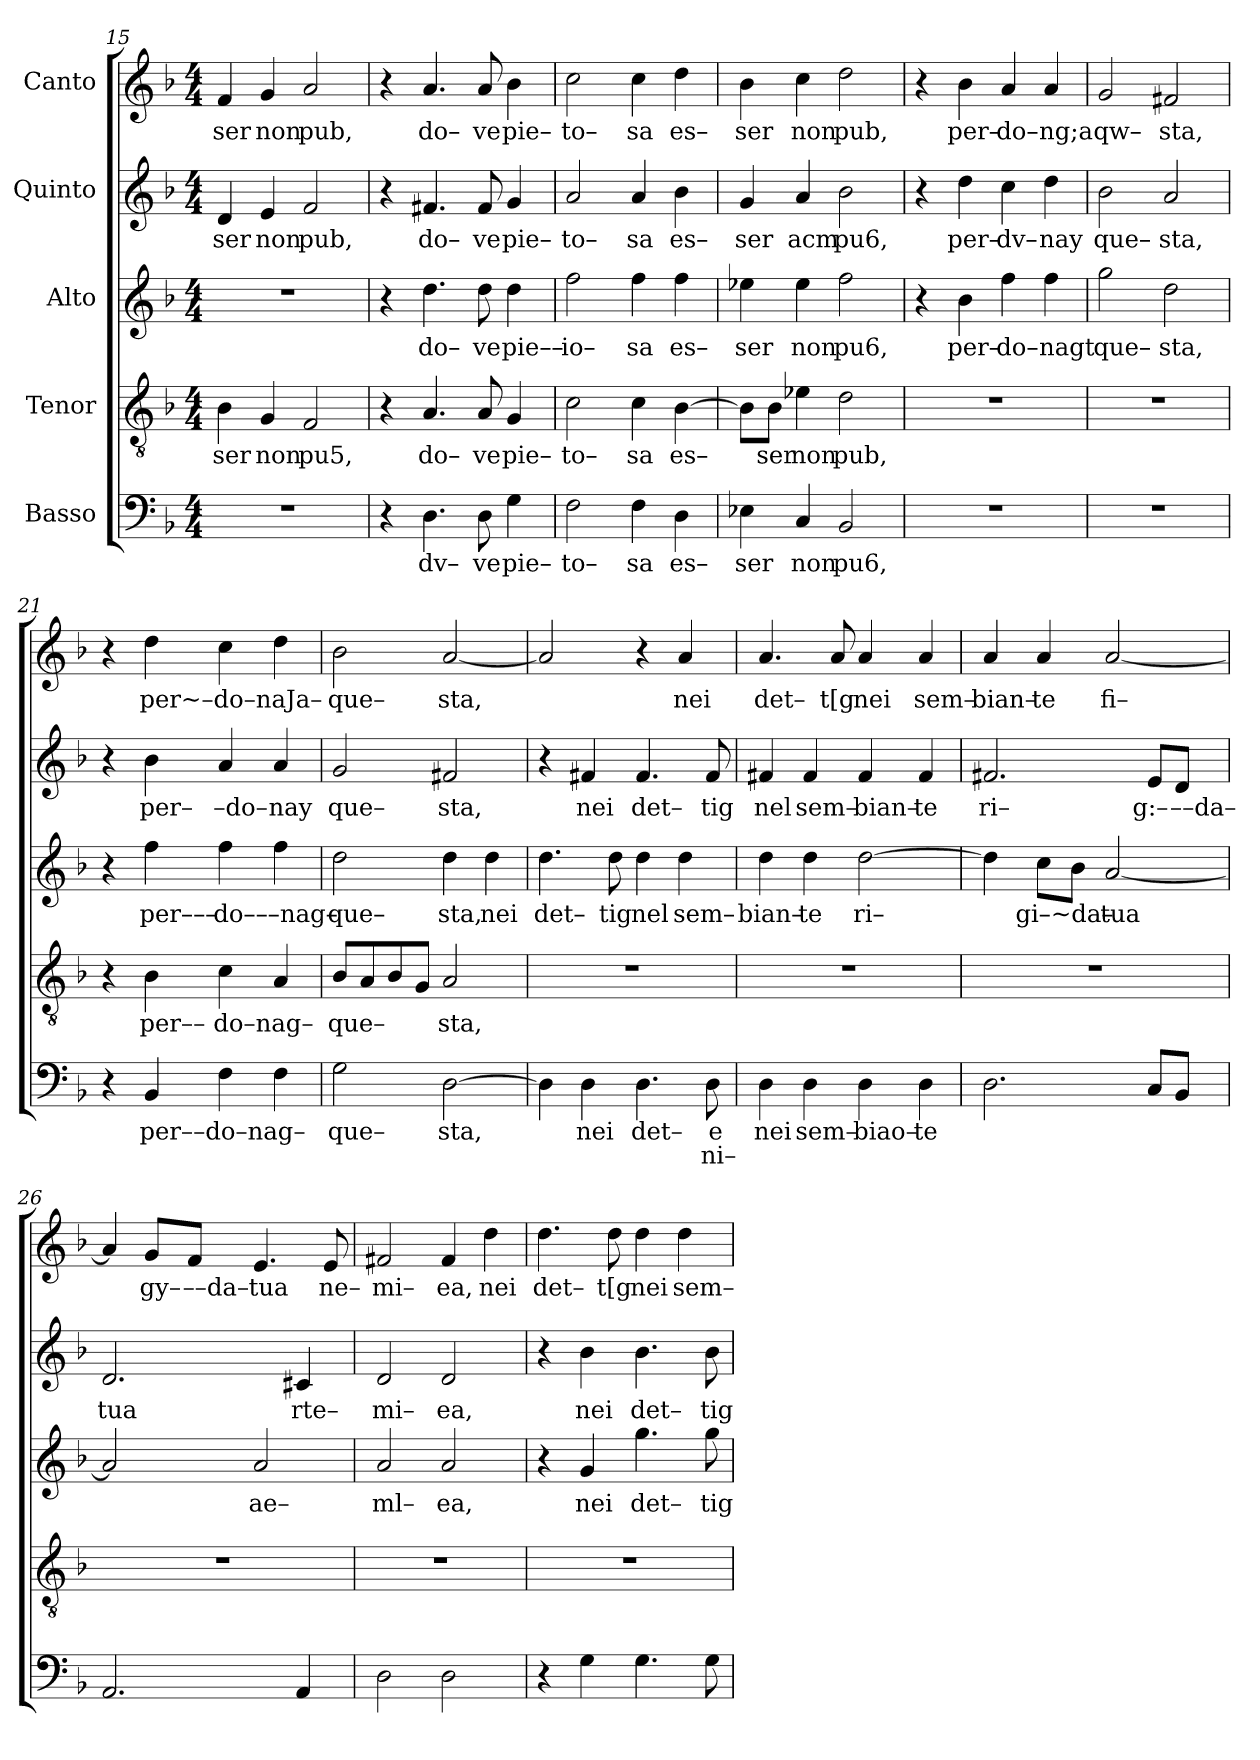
**kern	**text	**text	**kern	**text	**kern	**text	**kern	**text	**kern	**text
*part5	*part5	*part5	*part4	*part4	*part3	*part3	*part2	*part2	*part1	*part1
*staff5	*staff5	*staff5	*staff4	*staff4	*staff3	*staff3	*staff2	*staff2	*staff1	*staff1
*I"Basso	*	*	*I"Tenor	*	*I"Alto	*	*I"Quinto	*	*I"Canto	*
*clefF4	*	*	*clefGv2	*	*clefG2	*	*clefG2	*	*clefG2	*
*k[b-]	*	*	*k[b-]	*	*k[b-]	*	*k[b-]	*	*k[b-]	*
*F:	*	*	*F:	*	*F:	*	*F:	*	*F:	*
*M4/4	*	*	*M4/4	*	*M4/4	*	*M4/4	*	*M4/4	*
=15	=15	=15	=15	=15	=15	=15	=15	=15	=15	=15
!	!	!	!	!LO:LY:b	!	!	!	!LO:LY:b	!	!LO:LY:b
1r	.	.	4B-\	ser	1r	.	4d/	ser	4f/	ser
!	!	!	!	!LO:LY:b	!	!	!	!LO:LY:b	!	!LO:LY:b
.	.	.	4G/	non	.	.	4e/	non	4g/	non
!	!	!	!	!LO:LY:b	!	!	!	!LO:LY:b	!	!LO:LY:b
.	.	.	2F/	pu5,	.	.	2f/	pub,	2a/	pub,
=16	=16	=16	=16	=16	=16	=16	=16	=16	=16	=16
4r	.	.	4r	.	4r	.	4r	.	4r	.
!	!LO:LY:b	!	!	!LO:LY:b	!	!LO:LY:b	!	!LO:LY:b	!	!LO:LY:b
4.D\	dv–	.	4.A/	do–	4.dd\	do–	4.f#X/	do–	4.a/	do–
!	!LO:LY:b	!	!	!LO:LY:b	!	!LO:LY:b	!	!LO:LY:b	!	!LO:LY:b
8D\	ve	.	8A/	ve	8dd\	ve	8f#/	ve	8a/	ve
!	!LO:LY:b	!	!	!LO:LY:b	!	!LO:LY:b	!	!LO:LY:b	!	!LO:LY:b
4G\	pie–	.	4G/	pie–	4dd\	pie––	4g/	pie–	4b-\	pie–
=17	=17	=17	=17	=17	=17	=17	=17	=17	=17	=17
!	!LO:LY:b	!	!	!LO:LY:b	!	!LO:LY:b	!	!LO:LY:b	!	!LO:LY:b
2F\	to–	.	2c\	to–	2ff\	io–	2a/	to–	2cc\	to–
!	!LO:LY:b	!	!	!LO:LY:b	!	!LO:LY:b	!	!LO:LY:b	!	!LO:LY:b
4F\	sa	.	4c\	sa	4ff\	sa	4a/	sa	4cc\	sa
!	!LO:LY:b	!	!	!LO:LY:b	!	!LO:LY:b	!	!LO:LY:b	!	!LO:LY:b
4D\	es–	.	[4B-\	es–	4ff\	es–	4b-\	es–	4dd\	es–
=18	=18	=18	=18	=18	=18	=18	=18	=18	=18	=18
!	!LO:LY:b	!	!	!	!	!LO:LY:b	!	!LO:LY:b	!	!LO:LY:b
4E-X\	ser	.	8B-\L]	.	4ee-X\	ser	4g/	ser	4b-\	ser
!	!	!	!	!LO:LY:b	!	!	!	!	!	!
.	.	.	8B-\J	ser	.	.	.	.	.	.
!	!LO:LY:b	!	!	!LO:LY:b	!	!LO:LY:b	!	!LO:LY:b	!	!LO:LY:b
4C/	non	.	4e-X\	non	4ee-\	non	4a/	acm	4cc\	non
!	!LO:LY:b	!	!	!LO:LY:b	!	!LO:LY:b	!	!LO:LY:b	!	!LO:LY:b
2BB-/	pu6,	.	2d\	pub,	2ff\	pu6,	2b-\	pu6,	2dd\	pub,
=19	=19	=19	=19	=19	=19	=19	=19	=19	=19	=19
1r	.	.	1r	.	4r	.	4r	.	4r	.
!	!	!	!	!	!	!LO:LY:b	!	!LO:LY:b	!	!LO:LY:b
.	.	.	.	.	4b-\	per–	4dd\	per–	4b-\	per–
!	!	!	!	!	!	!LO:LY:b	!	!LO:LY:b	!	!LO:LY:b
.	.	.	.	.	4ff\	do–	4cc\	dv–	4a/	do–
!	!	!	!	!	!	!LO:LY:b	!	!LO:LY:b	!	!LO:LY:b
.	.	.	.	.	4ff\	nagt	4dd\	nay	4a/	ng;a
=20	=20	=20	=20	=20	=20	=20	=20	=20	=20	=20
!	!	!	!	!	!	!LO:LY:b	!	!LO:LY:b	!	!LO:LY:b
1r	.	.	1r	.	2gg\	que–	2b-\	que–	2g/	qw–
!	!	!	!	!	!	!LO:LY:b	!	!LO:LY:b	!	!LO:LY:b
.	.	.	.	.	2dd\	sta,	2a/	sta,	2f#X/	sta,
=21	=21	=21	=21	=21	=21	=21	=21	=21	=21	=21
4r	.	.	4r	.	4r	.	4r	.	4r	.
!	!LO:LY:b	!	!	!LO:LY:b	!	!LO:LY:b	!	!LO:LY:b	!	!LO:LY:b
4BB-/	per––do–nag–	.	4B-\	per––	4ff\	per–––	4b-\	per–	4dd\	per~–do–naJa–
!	!	!	!	!LO:LY:b	!	!LO:LY:b	!	!LO:LY:b	!	!
4F\	.	.	4c\	do–nag–	4ff\	do–––nag–	4a/	–do–	4cc\	.
!	!	!	!	!	!	!	!	!LO:LY:b	!	!
4F\	.	.	4A/	.	4ff\	.	4a/	nay	4dd\	.
=22	=22	=22	=22	=22	=22	=22	=22	=22	=22	=22
!	!LO:LY:b	!	!	!LO:LY:b	!	!LO:LY:b	!	!LO:LY:b	!	!LO:LY:b
2G\	que–	.	8B-/L	que–	2dd\	que–	2g/	que–	2b-\	que–
.	.	.	8A/	.	.	.	.	.	.	.
.	.	.	8B-/	.	.	.	.	.	.	.
.	.	.	8G/J	.	.	.	.	.	.	.
!	!LO:LY:b	!	!	!LO:LY:b	!	!LO:LY:b	!	!LO:LY:b	!	!LO:LY:b
[2D\	sta,	.	2A/	sta,	4dd\	sta,	2f#X/	sta,	[2a/	sta,
!	!	!	!	!	!	!LO:LY:b	!	!	!	!
.	.	.	.	.	4dd\	nei	.	.	.	.
=23	=23	=23	=23	=23	=23	=23	=23	=23	=23	=23
!	!	!	!	!	!	!LO:LY:b	!	!	!	!
4D\]	.	.	1r	.	4.dd\	det–	4r	.	2a/]	.
!	!LO:LY:b	!	!	!	!	!	!	!LO:LY:b	!	!
4D\	nei	.	.	.	.	.	4f#X/	nei	.	.
!	!	!	!	!	!	!LO:LY:b	!	!	!	!
.	.	.	.	.	8dd\	tig	.	.	.	.
!	!LO:LY:b	!	!	!	!	!LO:LY:b	!	!LO:LY:b	!	!
4.D\	det–	.	.	.	4dd\	nel	4.f#/	det–	4r	.
!	!	!	!	!	!	!LO:LY:b	!	!	!	!LO:LY:b
.	.	.	.	.	4dd\	sem–	.	.	4a/	nei
!	!LO:LY:b	!LO:LY:b	!	!	!	!	!	!LO:LY:b	!	!
8D\	e	ni–	.	.	.	.	8f#/	tig	.	.
=24	=24	=24	=24	=24	=24	=24	=24	=24	=24	=24
!	!LO:LY:b	!	!	!	!	!LO:LY:b	!	!LO:LY:b	!	!LO:LY:b
4D\	nei	.	1r	.	4dd\	bian–	4f#X/	nel	4.a/	det–
!	!LO:LY:b	!	!	!	!	!LO:LY:b	!	!LO:LY:b	!	!
4D\	sem–	.	.	.	4dd\	te	4f#/	sem–	.	.
!	!	!	!	!	!	!	!	!	!	!LO:LY:b
.	.	.	.	.	.	.	.	.	8a/	t[g
!	!LO:LY:b	!	!	!	!	!LO:LY:b	!	!LO:LY:b	!	!LO:LY:b
4D\	biao–	.	.	.	[2dd\	ri–	4f#/	bian–	4a/	nei
!	!LO:LY:b	!	!	!	!	!	!	!LO:LY:b	!	!LO:LY:b
4D\	te	.	.	.	.	.	4f#/	te	4a/	sem–
=25	=25	=25	=25	=25	=25	=25	=25	=25	=25	=25
!	!	!	!	!	!	!	!	!LO:LY:b	!	!LO:LY:b
2.D\	.	.	1r	.	4dd\]	.	2.f#X/	ri–	4a/	bian–
!	!	!	!	!	!	!LO:LY:b	!	!	!	!LO:LY:b
.	.	.	.	.	8cc\L	gi–~da–	.	.	4a/	te
.	.	.	.	.	8b-\J	.	.	.	.	.
!	!	!	!	!	!	!LO:LY:b	!	!	!	!LO:LY:b
.	.	.	.	.	[2a/	tua	.	.	[2a/	fi–
!	!	!	!	!	!	!	!	!LO:LY:b	!	!
8C/L	.	.	.	.	.	.	8e/L	g:–	.	.
!	!	!	!	!	!	!	!	!LO:LY:b	!	!
8BB-/J	.	.	.	.	.	.	8d/J	––da–	.	.
=26	=26	=26	=26	=26	=26	=26	=26	=26	=26	=26
!	!	!	!	!	!	!	!	!LO:LY:b	!	!
2.AA/	.	.	1r	.	2a/]	.	2.d/	tua	4a/]	.
!	!	!	!	!	!	!	!	!	!	!LO:LY:b
.	.	.	.	.	.	.	.	.	8g/L	gy–
!	!	!	!	!	!	!	!	!	!	!LO:LY:b
.	.	.	.	.	.	.	.	.	8f/J	––da–
!	!	!	!	!	!	!LO:LY:b	!	!	!	!LO:LY:b
.	.	.	.	.	2a/	ae–	.	.	4.e/	tua
!	!	!	!	!	!	!	!	!LO:LY:b	!	!
4AA/	.	.	.	.	.	.	4c#X/	rte–	.	.
!	!	!	!	!	!	!	!	!	!	!LO:LY:b
.	.	.	.	.	.	.	.	.	8e/	ne–
=27	=27	=27	=27	=27	=27	=27	=27	=27	=27	=27
!	!	!	!	!	!	!LO:LY:b	!	!LO:LY:b	!	!LO:LY:b
2D\	.	.	1r	.	2a/	ml–	2d/	mi–	2f#X/	mi–
!	!	!	!	!	!	!LO:LY:b	!	!LO:LY:b	!	!LO:LY:b
2D\	.	.	.	.	2a/	ea,	2d/	ea,	4f#/	ea,
!	!	!	!	!	!	!	!	!	!	!LO:LY:b
.	.	.	.	.	.	.	.	.	4dd\	nei
=28	=28	=28	=28	=28	=28	=28	=28	=28	=28	=28
!	!	!	!	!	!	!	!	!	!	!LO:LY:b
4r	.	.	1r	.	4r	.	4r	.	4.dd\	det–
!	!	!	!	!	!	!LO:LY:b	!	!LO:LY:b	!	!
4G\	.	.	.	.	4g/	nei	4b-\	nei	.	.
!	!	!	!	!	!	!	!	!	!	!LO:LY:b
.	.	.	.	.	.	.	.	.	8dd\	t[g
!	!	!	!	!	!	!LO:LY:b	!	!LO:LY:b	!	!LO:LY:b
4.G\	.	.	.	.	4.gg\	det–	4.b-\	det–	4dd\	nei
!	!	!	!	!	!	!	!	!	!	!LO:LY:b
.	.	.	.	.	.	.	.	.	4dd\	sem–
!	!	!	!	!	!	!LO:LY:b	!	!LO:LY:b	!	!
8G\	.	.	.	.	8gg\	tig	8b-\	tig	.	.
=	=	=	=	=	=	=	=	=	=	=
*-	*-	*-	*-	*-	*-	*-	*-	*-	*-	*-
